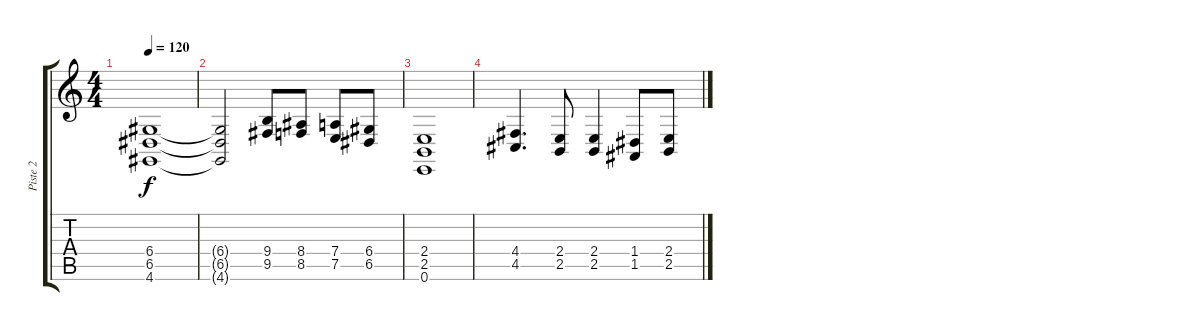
\track ("Piste 2" "Piste 2") {instrument pad7halo}
\staff {score tabs}
\tuning (E4 B3 G3 D3 A2 E2) {hide}
\ts (4 4)
\tempo 120
\clef g2
\ks c
(6.4 6.5 4.6).1{dy f} |
(6.4{t} 6.5{t} 4.6{t}).2 (9.4 9.5).8 (8.4 8.5).8 (7.4 7.5).8 (6.4 6.5).8 |
(2.4 2.5 0.6).1 |
(4.4 4.5).4{d} (2.4 2.5).8 (2.4 2.5).4 (1.4 1.5).8 (2.4 2.5).8
